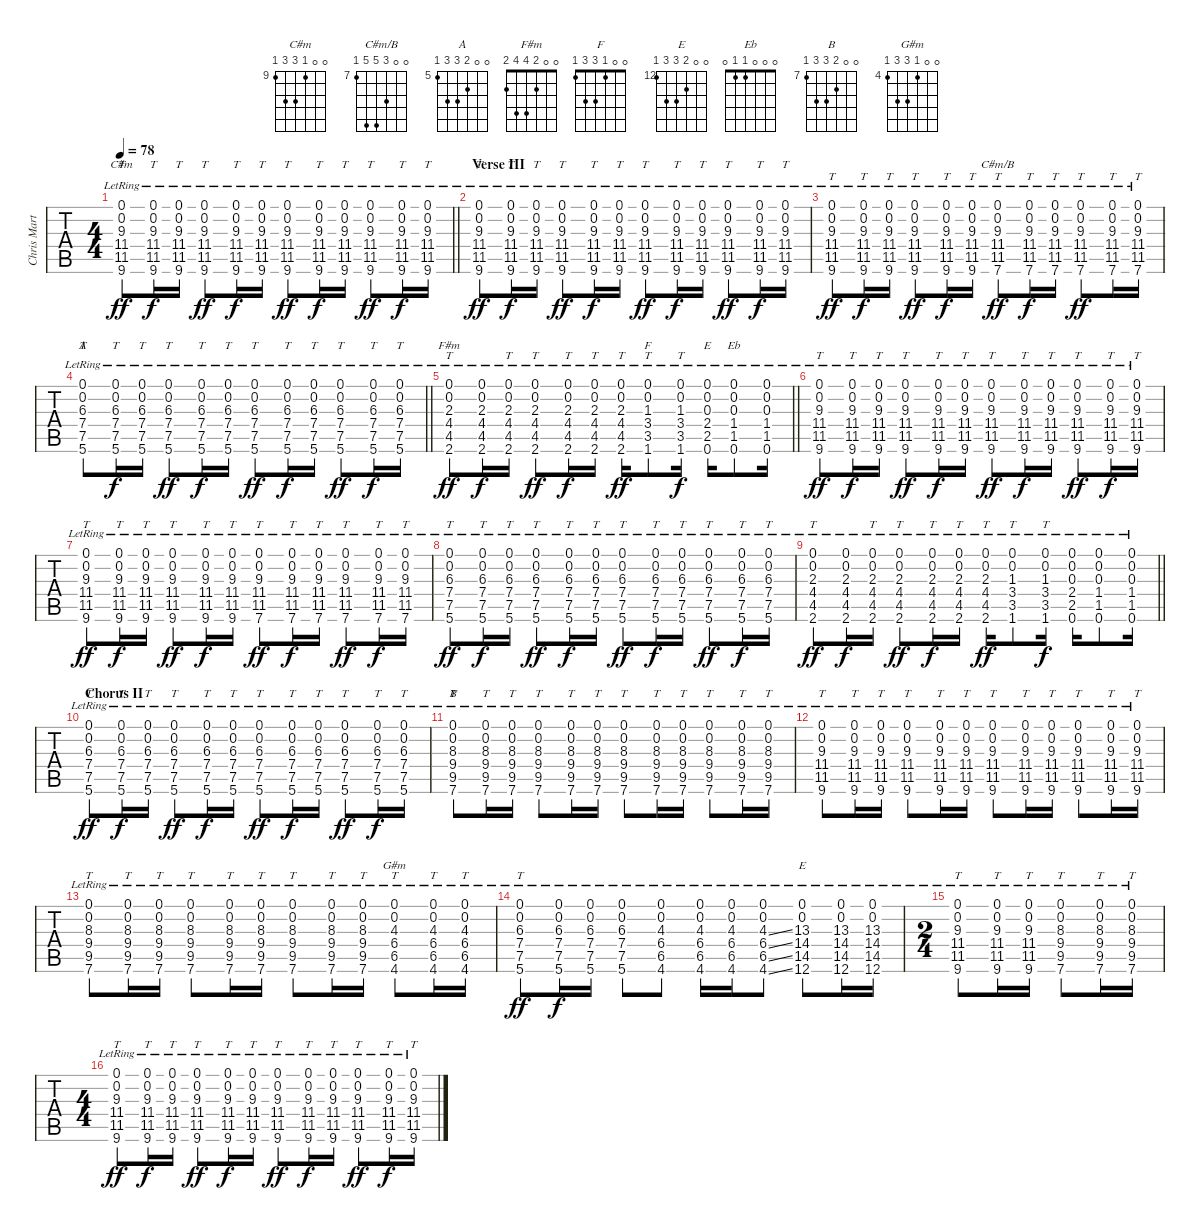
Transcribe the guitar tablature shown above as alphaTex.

\track ("Chris Martin/Acoustic Guitar" "Chris Mart") {instrument acousticguitarsteel}
\staff {tabs}
\tuning (Db4 Db4 G3 D3 A2 E2) {hide}
\chord ("C#m" 0 0 9 11 11 9) {firstfret 9}
\chord ("C#m/B" 0 0 9 11 11 7) {firstfret 7}
\chord ("A" 0 0 6 7 7 5) {firstfret 5}
\chord ("F#m" 0 0 2 4 4 2)
\chord ("F" 0 0 1 3 3 1)
\chord ("E" 0 0 0 2 2 0)
\chord ("Eb" 0 0 0 1 1 0)
\chord ("B" 0 0 8 9 9 7) {firstfret 7}
\chord ("G#m" 0 0 4 6 6 4) {firstfret 4}
\chord ("E" 0 0 13 14 14 12) {firstfret 12}
\ts (4 4)
\tempo 78
\clef g2
\barLineRight lightlight
\ks c#minor
(0.1{ac lr} 0.2{ac lr} 9.3{ac lr} 11.4{ac lr} 11.5{ac lr} 9.6{ac lr}).8{tt ch "C#m" dy ff} (0.1{lr} 0.2{lr} 9.3{lr} 11.4{lr} 11.5{lr} 9.6{lr}).16{tt dy f} (0.1{lr} 0.2{lr} 9.3{lr} 11.4{lr} 11.5{lr} 9.6{lr}).16{tt} (0.1{ac lr} 0.2{ac lr} 9.3{ac lr} 11.4{ac lr} 11.5{ac lr} 9.6{ac lr}).8{tt dy ff} (0.1 0.2 9.3 11.4{lr} 11.5 9.6).16{tt dy f} (0.1 0.2 9.3 11.4{lr} 11.5 9.6).16{tt} (0.1{ac lr} 0.2{ac lr} 9.3{ac lr} 11.4{ac lr} 11.5{ac lr} 9.6{ac lr}).8{tt dy ff} (0.1{lr} 0.2{lr} 9.3{lr} 11.4{lr} 11.5{lr} 9.6{lr}).16{tt dy f} (0.1{lr} 0.2{lr} 9.3{lr} 11.4{lr} 11.5{lr} 9.6{lr}).16{tt} (0.1{ac lr} 0.2{ac lr} 9.3{ac lr} 11.4{ac lr} 11.5{ac lr} 9.6{ac lr}).8{tt dy ff} (0.1 0.2 9.3 11.4{lr} 11.5 9.6).16{tt dy f} (0.1 0.2 9.3 11.4{lr} 11.5 9.6).16{tt} |
\section ("" "Verse III")
(0.1{ac lr} 0.2{ac lr} 9.3{ac lr} 11.4{ac lr} 11.5{ac lr} 9.6{ac lr}).8{tt dy ff} (0.1{lr} 0.2{lr} 9.3{lr} 11.4{lr} 11.5{lr} 9.6{lr}).16{tt dy f} (0.1{lr} 0.2{lr} 9.3{lr} 11.4{lr} 11.5{lr} 9.6{lr}).16{tt} (0.1{ac lr} 0.2{ac lr} 9.3{ac lr} 11.4{ac lr} 11.5{ac lr} 9.6{ac lr}).8{tt dy ff} (0.1 0.2 9.3 11.4{lr} 11.5 9.6).16{tt dy f} (0.1 0.2 9.3 11.4{lr} 11.5 9.6).16{tt} (0.1{ac lr} 0.2{ac lr} 9.3{ac lr} 11.4{ac lr} 11.5{ac lr} 9.6{ac lr}).8{tt dy ff} (0.1{lr} 0.2{lr} 9.3{lr} 11.4{lr} 11.5{lr} 9.6{lr}).16{tt dy f} (0.1{lr} 0.2{lr} 9.3{lr} 11.4{lr} 11.5{lr} 9.6{lr}).16{tt} (0.1{ac lr} 0.2{ac lr} 9.3{ac lr} 11.4{ac lr} 11.5{ac lr} 9.6{ac lr}).8{tt dy ff} (0.1 0.2 9.3 11.4{lr} 11.5 9.6).16{tt dy f} (0.1 0.2 9.3 11.4{lr} 11.5 9.6).16{tt} |
(0.1{ac lr} 0.2{ac lr} 9.3{ac lr} 11.4{ac lr} 11.5{ac lr} 9.6{ac lr}).8{tt dy ff} (0.1{lr} 0.2{lr} 9.3{lr} 11.4{lr} 11.5{lr} 9.6{lr}).16{tt dy f} (0.1{lr} 0.2{lr} 9.3{lr} 11.4{lr} 11.5{lr} 9.6{lr}).16{tt} (0.1{ac lr} 0.2{ac lr} 9.3{ac lr} 11.4{ac lr} 11.5{ac lr} 9.6{ac lr}).8{tt dy ff} (0.1{lr} 0.2{lr} 9.3{lr} 11.4{lr} 11.5{lr} 9.6{lr}).16{tt dy f} (0.1{lr} 0.2{lr} 9.3{lr} 11.4{lr} 11.5{lr} 9.6{lr}).16{tt} (0.1{ac lr} 0.2{ac lr} 9.3{ac lr} 11.4{ac lr} 11.5{ac lr} 7.6{ac lr}).8{tt ch "C#m/B" dy ff} (0.1{lr} 0.2{lr} 9.3{lr} 11.4{lr} 11.5{lr} 7.6{lr}).16{tt dy f} (0.1{lr} 0.2{lr} 9.3{lr} 11.4{lr} 11.5{lr} 7.6{lr}).16{tt} (0.1{ac lr} 0.2{ac lr} 9.3{ac lr} 11.4{ac lr} 11.5{ac lr} 7.6{ac lr}).8{tt dy ff} (0.1{lr} 0.2{lr} 9.3{lr} 11.4{lr} 11.5{lr} 7.6{ac lr}).16{tt} (0.1{lr} 0.2{lr} 9.3{lr} 11.4{lr} 11.5{lr} 7.6{ac lr}).16{tt} |
\barLineRight lightlight
(0.1{ac lr} 0.2{ac lr} 6.3{ac lr} 7.4{ac lr} 7.5{ac lr} 5.6{ac lr}).8{tt ch "A"} (0.1{lr} 0.2{lr} 6.3{lr} 7.4{lr} 7.5{lr} 5.6{lr}).16{tt dy f} (0.1{lr} 0.2{lr} 6.3{lr} 7.4{lr} 7.5{lr} 5.6{lr}).16{tt} (0.1{ac lr} 0.2{ac lr} 6.3{ac lr} 7.4{ac lr} 7.5{ac lr} 5.6{ac lr}).8{tt dy ff} (0.1{lr} 0.2{lr} 6.3{lr} 7.4{lr} 7.5{lr} 5.6{lr}).16{tt dy f} (0.1{lr} 0.2{lr} 6.3{lr} 7.4{lr} 7.5{lr} 5.6{lr}).16{tt} (0.1{ac lr} 0.2{ac lr} 6.3{ac lr} 7.4{ac lr} 7.5{ac lr} 5.6{ac lr}).8{tt dy ff} (0.1{lr} 0.2{lr} 6.3{lr} 7.4{lr} 7.5{lr} 5.6{lr}).16{tt dy f} (0.1{lr} 0.2{lr} 6.3{lr} 7.4{lr} 7.5{lr} 5.6{lr}).16{tt} (0.1{ac lr} 0.2{ac lr} 6.3{ac lr} 7.4{ac lr} 7.5{ac lr} 5.6{ac lr}).8{tt dy ff} (0.1{lr} 0.2{lr} 6.3{lr} 7.4{lr} 7.5{lr} 5.6{lr}).16{tt dy f} (0.1{lr} 0.2{lr} 6.3{lr} 7.4{lr} 7.5{lr} 5.6{lr}).16{tt} |
\barLineRight lightlight
(0.1{ac lr} 0.2{ac lr} 2.3{ac lr} 4.4{ac lr} 4.5{ac lr} 2.6{ac lr}).8{tt ch "F#m" dy ff} (0.1{lr} 0.2{lr} 2.3{lr} 4.4{lr} 4.5{lr} 2.6{lr}).16{dy f} (0.1{lr} 0.2{lr} 2.3{lr} 4.4{lr} 4.5{lr} 2.6{lr}).16{tt} (0.1{ac lr} 0.2{ac lr} 2.3{ac lr} 4.4{ac lr} 4.5{ac lr} 2.6{ac lr}).8{tt dy ff} (0.1{lr} 0.2{lr} 2.3{lr} 4.4{lr} 4.5{lr} 2.6{lr}).16{tt dy f} (0.1{lr} 0.2{lr} 2.3{lr} 4.4{lr} 4.5{lr} 2.6{lr}).16{tt} (0.1{ac lr} 0.2{ac lr} 2.3{ac lr} 4.4{ac lr} 4.5{ac lr} 2.6{ac lr}).16{tt dy ff} (0.1{ac lr} 0.2{ac lr} 1.3{ac lr} 3.4{ac lr} 3.5{ac lr} 1.6{ac lr}).8{tt ch "F"} (0.1{lr} 0.2{lr} 1.3{lr} 3.4{lr} 3.5{lr} 1.6{lr}).16{tt dy f} (0.1{lr} 0.2{lr} 0.3{lr} 2.4{lr} 2.5{lr} 0.6{lr}).16{ch "E"} (0.1{lr} 0.2{lr} 0.3{lr} 1.4{lr} 1.5{lr} 0.6{lr}).8{ch "Eb"} (0.1{lr} 0.2{lr} 0.3{lr} 1.4{lr} 1.5{lr} 0.6{lr}).16 |
(0.1{ac lr} 0.2{ac lr} 9.3{ac lr} 11.4{ac lr} 11.5{ac lr} 9.6{ac lr}).8{tt dy ff} (0.1{lr} 0.2{lr} 9.3{lr} 11.4{lr} 11.5{lr} 9.6{lr}).16{tt dy f} (0.1{lr} 0.2{lr} 9.3{lr} 11.4{lr} 11.5{lr} 9.6{lr}).16{tt} (0.1{ac lr} 0.2{ac lr} 9.3{ac lr} 11.4{ac lr} 11.5{ac lr} 9.6{ac lr}).8{tt dy ff} (0.1 0.2 9.3 11.4{lr} 11.5 9.6).16{tt dy f} (0.1 0.2 9.3 11.4{lr} 11.5 9.6).16{tt} (0.1{ac lr} 0.2{ac lr} 9.3{ac lr} 11.4{ac lr} 11.5{ac lr} 9.6{ac lr}).8{tt dy ff} (0.1{lr} 0.2{lr} 9.3{lr} 11.4{lr} 11.5{lr} 9.6{lr}).16{tt dy f} (0.1{lr} 0.2{lr} 9.3{lr} 11.4{lr} 11.5{lr} 9.6{lr}).16{tt} (0.1{ac lr} 0.2{ac lr} 9.3{ac lr} 11.4{ac lr} 11.5{ac lr} 9.6{ac lr}).8{tt dy ff} (0.1 0.2 9.3 11.4{lr} 11.5 9.6).16{tt dy f} (0.1 0.2 9.3 11.4{lr} 11.5 9.6).16{tt} |
(0.1{ac lr} 0.2{ac lr} 9.3{ac lr} 11.4{ac lr} 11.5{ac lr} 9.6{ac lr}).8{tt dy ff} (0.1{lr} 0.2{lr} 9.3{lr} 11.4{lr} 11.5{lr} 9.6{lr}).16{tt dy f} (0.1{lr} 0.2{lr} 9.3{lr} 11.4{lr} 11.5{lr} 9.6{lr}).16{tt} (0.1{ac lr} 0.2{ac lr} 9.3{ac lr} 11.4{ac lr} 11.5{ac lr} 9.6{ac lr}).8{tt dy ff} (0.1{lr} 0.2{lr} 9.3{lr} 11.4{lr} 11.5{lr} 9.6{lr}).16{tt dy f} (0.1{lr} 0.2{lr} 9.3{lr} 11.4{lr} 11.5{lr} 9.6{lr}).16{tt} (0.1{ac lr} 0.2{ac lr} 9.3{ac lr} 11.4{ac lr} 11.5{ac lr} 7.6{ac lr}).8{tt dy ff} (0.1{lr} 0.2{lr} 9.3{lr} 11.4{lr} 11.5{lr} 7.6{lr}).16{tt dy f} (0.1{lr} 0.2{lr} 9.3{lr} 11.4{lr} 11.5{lr} 7.6{lr}).16{tt} (0.1{ac lr} 0.2{ac lr} 9.3{ac lr} 11.4{ac lr} 11.5{ac lr} 7.6{ac lr}).8{tt dy ff} (0.1{lr} 0.2{lr} 9.3{lr} 11.4{lr} 11.5{lr} 7.6{lr}).16{tt dy f} (0.1{lr} 0.2{lr} 9.3{lr} 11.4{lr} 11.5{lr} 7.6{lr}).16{tt} |
(0.1{ac lr} 0.2{ac lr} 6.3{ac lr} 7.4{ac lr} 7.5{ac lr} 5.6{ac lr}).8{tt dy ff} (0.1{lr} 0.2{lr} 6.3{lr} 7.4{lr} 7.5{lr} 5.6{lr}).16{tt dy f} (0.1{lr} 0.2{lr} 6.3{lr} 7.4{lr} 7.5{lr} 5.6{lr}).16{tt} (0.1{ac lr} 0.2{ac lr} 6.3{ac lr} 7.4{ac lr} 7.5{ac lr} 5.6{ac lr}).8{tt dy ff} (0.1{lr} 0.2{lr} 6.3{lr} 7.4{lr} 7.5{lr} 5.6{lr}).16{tt dy f} (0.1{lr} 0.2{lr} 6.3{lr} 7.4{lr} 7.5{lr} 5.6{lr}).16{tt} (0.1{ac lr} 0.2{ac lr} 6.3 7.4{ac lr} 7.5{ac lr} 5.6{ac lr}).8{tt dy ff} (0.1{lr} 0.2{lr} 6.3 7.4{lr} 7.5{lr} 5.6{lr}).16{tt dy f} (0.1{lr} 0.2{lr} 6.3{lr} 7.4{lr} 7.5{lr} 5.6{lr}).16{tt} (0.1{ac lr} 0.2{ac lr} 6.3{ac lr} 7.4{ac lr} 7.5{ac lr} 5.6{ac lr}).8{tt dy ff} (0.1{lr} 0.2{lr} 6.3{lr} 7.4{lr} 7.5{lr} 5.6{lr}).16{tt dy f} (0.1{lr} 0.2{lr} 6.3{lr} 7.4{lr} 7.5{lr} 5.6{lr}).16{tt} |
\barLineRight lightlight
(0.1{ac lr} 0.2{ac lr} 2.3{ac lr} 4.4{ac lr} 4.5{ac lr} 2.6{ac lr}).8{tt dy ff} (0.1{lr} 0.2{lr} 2.3{lr} 4.4{lr} 4.5{lr} 2.6{lr}).16{dy f} (0.1{lr} 0.2{lr} 2.3{lr} 4.4{lr} 4.5{lr} 2.6{lr}).16{tt} (0.1{ac lr} 0.2{ac lr} 2.3{ac lr} 4.4{ac lr} 4.5{ac lr} 2.6{ac lr}).8{tt dy ff} (0.1{lr} 0.2{lr} 2.3{lr} 4.4{lr} 4.5{lr} 2.6{lr}).16{tt dy f} (0.1{lr} 0.2{lr} 2.3{lr} 4.4{lr} 4.5{lr} 2.6{lr}).16{tt} (0.1{ac lr} 0.2{ac lr} 2.3{ac lr} 4.4{ac lr} 4.5{ac lr} 2.6{ac lr}).16{tt dy ff} (0.1{ac lr} 0.2{ac lr} 1.3{ac lr} 3.4{ac lr} 3.5{ac lr} 1.6{ac lr}).8{tt} (0.1{lr} 0.2{lr} 1.3{lr} 3.4{lr} 3.5{lr} 1.6{lr}).16{tt dy f} (0.1{lr} 0.2{lr} 0.3{lr} 2.4{lr} 2.5{lr} 0.6{lr}).16 (0.1{lr} 0.2{lr} 0.3{lr} 1.4{lr} 1.5{lr} 0.6{lr}).8 (0.1{lr} 0.2{lr} 0.3{lr} 1.4{lr} 1.5{lr} 0.6{lr}).16 |
\section ("" "Chorus II")
(0.1{ac lr} 0.2{ac lr} 6.3{ac lr} 7.4{ac lr} 7.5{ac lr} 5.6{ac lr}).8{tt dy ff} (0.1{lr} 0.2{lr} 6.3{lr} 7.4{lr} 7.5{lr} 5.6{lr}).16{tt dy f} (0.1{lr} 0.2{lr} 6.3{lr} 7.4{lr} 7.5{lr} 5.6{lr}).16{tt} (0.1{ac lr} 0.2{ac lr} 6.3{ac lr} 7.4{ac lr} 7.5{ac lr} 5.6{ac lr}).8{tt dy ff} (0.1{lr} 0.2{lr} 6.3{lr} 7.4{lr} 7.5{lr} 5.6{lr}).16{tt dy f} (0.1{lr} 0.2{lr} 6.3{lr} 7.4{lr} 7.5{lr} 5.6{lr}).16{tt} (0.1{ac lr} 0.2{ac lr} 6.3{ac lr} 7.4{ac lr} 7.5{ac lr} 5.6{ac lr}).8{tt dy ff} (0.1{lr} 0.2{lr} 6.3{lr} 7.4{lr} 7.5{lr} 5.6{lr}).16{tt dy f} (0.1{lr} 0.2{lr} 6.3{lr} 7.4{lr} 7.5{lr} 5.6{lr}).16{tt} (0.1{ac lr} 0.2{ac lr} 6.3{ac lr} 7.4{ac lr} 7.5{ac lr} 5.6{ac lr}).8{tt dy ff} (0.1{lr} 0.2{lr} 6.3{lr} 7.4{lr} 7.5{lr} 5.6{lr}).16{tt dy f} (0.1{lr} 0.2{lr} 6.3{lr} 7.4{lr} 7.5{lr} 5.6{lr}).16{tt} |
(0.1{lr} 0.2{lr} 8.3{lr} 9.4{lr} 9.5{lr} 7.6{lr}).8{tt ch "B"} (0.1{lr} 0.2{lr} 8.3{lr} 9.4{lr} 9.5{lr} 7.6{lr}).16{tt} (0.1{lr} 0.2{lr} 8.3{lr} 9.4{lr} 9.5{lr} 7.6{lr}).16{tt} (0.1{lr} 0.2{lr} 8.3{lr} 9.4{lr} 9.5{lr} 7.6{lr}).8{tt} (0.1{lr} 0.2{lr} 8.3{lr} 9.4{lr} 9.5{lr} 7.6{lr}).16{tt} (0.1{lr} 0.2{lr} 8.3{lr} 9.4{lr} 9.5{lr} 7.6{lr}).16{tt} (0.1{lr} 0.2{lr} 8.3{lr} 9.4{lr} 9.5{lr} 7.6{lr}).8{tt} (0.1{lr} 0.2{lr} 8.3{lr} 9.4{lr} 9.5{lr} 7.6{lr}).16{tt} (0.1{lr} 0.2{lr} 8.3{lr} 9.4{lr} 9.5{lr} 7.6{lr}).16{tt} (0.1{lr} 0.2{lr} 8.3{lr} 9.4{lr} 9.5{lr} 7.6{lr}).8{tt} (0.1{lr} 0.2{lr} 8.3{lr} 9.4{lr} 9.5{lr} 7.6{lr}).16{tt} (0.1{lr} 0.2{lr} 8.3{lr} 9.4{lr} 9.5{lr} 7.6{lr}).16{tt} |
(0.1{lr} 0.2{lr} 9.3{lr} 11.4{lr} 11.5{lr} 9.6{lr}).8{tt} (0.1{lr} 0.2{lr} 9.3{lr} 11.4{lr} 11.5{lr} 9.6{lr}).16{tt} (0.1{lr} 0.2{lr} 9.3{lr} 11.4{lr} 11.5{lr} 9.6{lr}).16{tt} (0.1{lr} 0.2{lr} 9.3{lr} 11.4{lr} 11.5{lr} 9.6{lr}).8{tt} (0.1 0.2 9.3 11.4{lr} 11.5 9.6).16{tt} (0.1 0.2 9.3 11.4{lr} 11.5 9.6).16{tt} (0.1{lr} 0.2{lr} 9.3{lr} 11.4{lr} 11.5{lr} 9.6{lr}).8{tt} (0.1{lr} 0.2{lr} 9.3{lr} 11.4{lr} 11.5{lr} 9.6{lr}).16{tt} (0.1{lr} 0.2{lr} 9.3{lr} 11.4{lr} 11.5{lr} 9.6{lr}).16{tt} (0.1{lr} 0.2{lr} 9.3{lr} 11.4{lr} 11.5{lr} 9.6{lr}).8{tt} (0.1 0.2 9.3 11.4{lr} 11.5 9.6).16{tt} (0.1 0.2 9.3 11.4{lr} 11.5 9.6).16{tt} |
(0.1{lr} 0.2{lr} 8.3{lr} 9.4{lr} 9.5{lr} 7.6{lr}).8{tt} (0.1{lr} 0.2{lr} 8.3{lr} 9.4{lr} 9.5{lr} 7.6{lr}).16{tt} (0.1{lr} 0.2{lr} 8.3{lr} 9.4{lr} 9.5{lr} 7.6{lr}).16{tt} (0.1{lr} 0.2{lr} 8.3{lr} 9.4{lr} 9.5{lr} 7.6{lr}).8{tt} (0.1{lr} 0.2{lr} 8.3{lr} 9.4{lr} 9.5{lr} 7.6{lr}).16{tt} (0.1{lr} 0.2{lr} 8.3{lr} 9.4{lr} 9.5{lr} 7.6{lr}).16{tt} (0.1{lr} 0.2{lr} 8.3{lr} 9.4{lr} 9.5{lr} 7.6{lr}).8{tt} (0.1{lr} 0.2{lr} 8.3{lr} 9.4{lr} 9.5{lr} 7.6{lr}).16{tt} (0.1{lr} 0.2{lr} 8.3{lr} 9.4{lr} 9.5{lr} 7.6{lr}).16{tt} (0.1{lr} 0.2{lr} 4.3 6.4{lr} 6.5 4.6{lr}).8{tt ch "G#m"} (0.1{lr} 0.2{lr} 4.3{lr} 6.4{lr} 6.5{lr} 4.6{lr}).16{tt} (0.1{lr} 0.2{lr} 4.3{lr} 6.4{lr} 6.5{lr} 4.6{lr}).16{tt} |
(0.1{ac lr} 0.2{ac lr} 6.3{ac lr} 7.4{ac lr} 7.5{ac lr} 5.6{ac lr}).8{tt dy ff} (0.1{lr} 0.2{lr} 6.3{lr} 7.4{lr} 7.5{lr} 5.6{lr}).16{dy f} (0.1{lr} 0.2{lr} 6.3{lr} 7.4{lr} 7.5{lr} 5.6{lr}).16 (0.1{lr} 0.2{lr} 6.3{lr} 7.4{lr} 7.5{lr} 5.6{lr}).8 (0.1{lr} 0.2{lr} 4.3{lr} 6.4{lr} 6.5{lr} 4.6{lr}).8 (0.1{lr} 0.2{lr} 4.3{lr} 6.4{lr} 6.5{lr} 4.6{lr}).16 (0.1{lr} 0.2{lr} 4.3{lr} 6.4{lr} 6.5{lr} 4.6{lr}).16 (0.1{lr} 0.2{lr} 4.3{ss lr} 6.4{ss lr} 6.5{ss lr} 4.6{ss lr}).8 (0.1{lr} 0.2{lr} 13.3{lr} 14.4{lr} 14.5{lr} 12.6{lr}).8{ch "E"} (0.1{lr} 0.2{lr} 13.3{lr} 14.4{lr} 14.5{lr} 12.6{lr}).16 (0.1{lr} 0.2{lr} 13.3{lr} 14.4{lr} 14.5{lr} 12.6{lr}).16 |
\ts (2 4)
(0.1{lr} 0.2{lr} 9.3{lr} 11.4{lr} 11.5{lr} 9.6{lr}).8{tt} (0.1{lr} 0.2{lr} 9.3{lr} 11.4{lr} 11.5{lr} 9.6{lr}).16{tt} (0.1{lr} 0.2{lr} 9.3{lr} 11.4{lr} 11.5{lr} 9.6{lr}).16{tt} (0.1{lr} 0.2{lr} 8.3{lr} 9.4{lr} 9.5{lr} 7.6{lr}).8{tt} (0.1 0.2 8.3 9.4 9.5 7.6{lr}).16{tt} (0.1 0.2 8.3 9.4 9.5 7.6{lr}).16{tt} |
\ts (4 4)
(0.1{ac lr} 0.2{ac lr} 9.3{ac lr} 11.4{ac lr} 11.5{ac lr} 9.6{ac lr}).8{tt dy ff} (0.1{lr} 0.2{lr} 9.3{lr} 11.4{lr} 11.5{lr} 9.6{lr}).16{tt dy f} (0.1{lr} 0.2{lr} 9.3{lr} 11.4{lr} 11.5{lr} 9.6{lr}).16{tt} (0.1{ac lr} 0.2{ac lr} 9.3{ac lr} 11.4{ac lr} 11.5{ac lr} 9.6{ac lr}).8{tt dy ff} (0.1 0.2 9.3 11.4{lr} 11.5 9.6).16{tt dy f} (0.1 0.2 9.3 11.4{lr} 11.5 9.6).16{tt} (0.1{ac lr} 0.2{ac lr} 9.3{ac lr} 11.4{ac lr} 11.5{ac lr} 9.6{ac lr}).8{tt dy ff} (0.1{lr} 0.2{lr} 9.3{lr} 11.4{lr} 11.5{lr} 9.6{lr}).16{tt dy f} (0.1{lr} 0.2{lr} 9.3{lr} 11.4{lr} 11.5{lr} 9.6{lr}).16{tt} (0.1{ac lr} 0.2{ac lr} 9.3{ac lr} 11.4{ac lr} 11.5{ac lr} 9.6{ac lr}).8{tt dy ff} (0.1 0.2 9.3 11.4{lr} 11.5 9.6).16{tt dy f} (0.1 0.2 9.3 11.4{lr} 11.5 9.6).16{tt}
